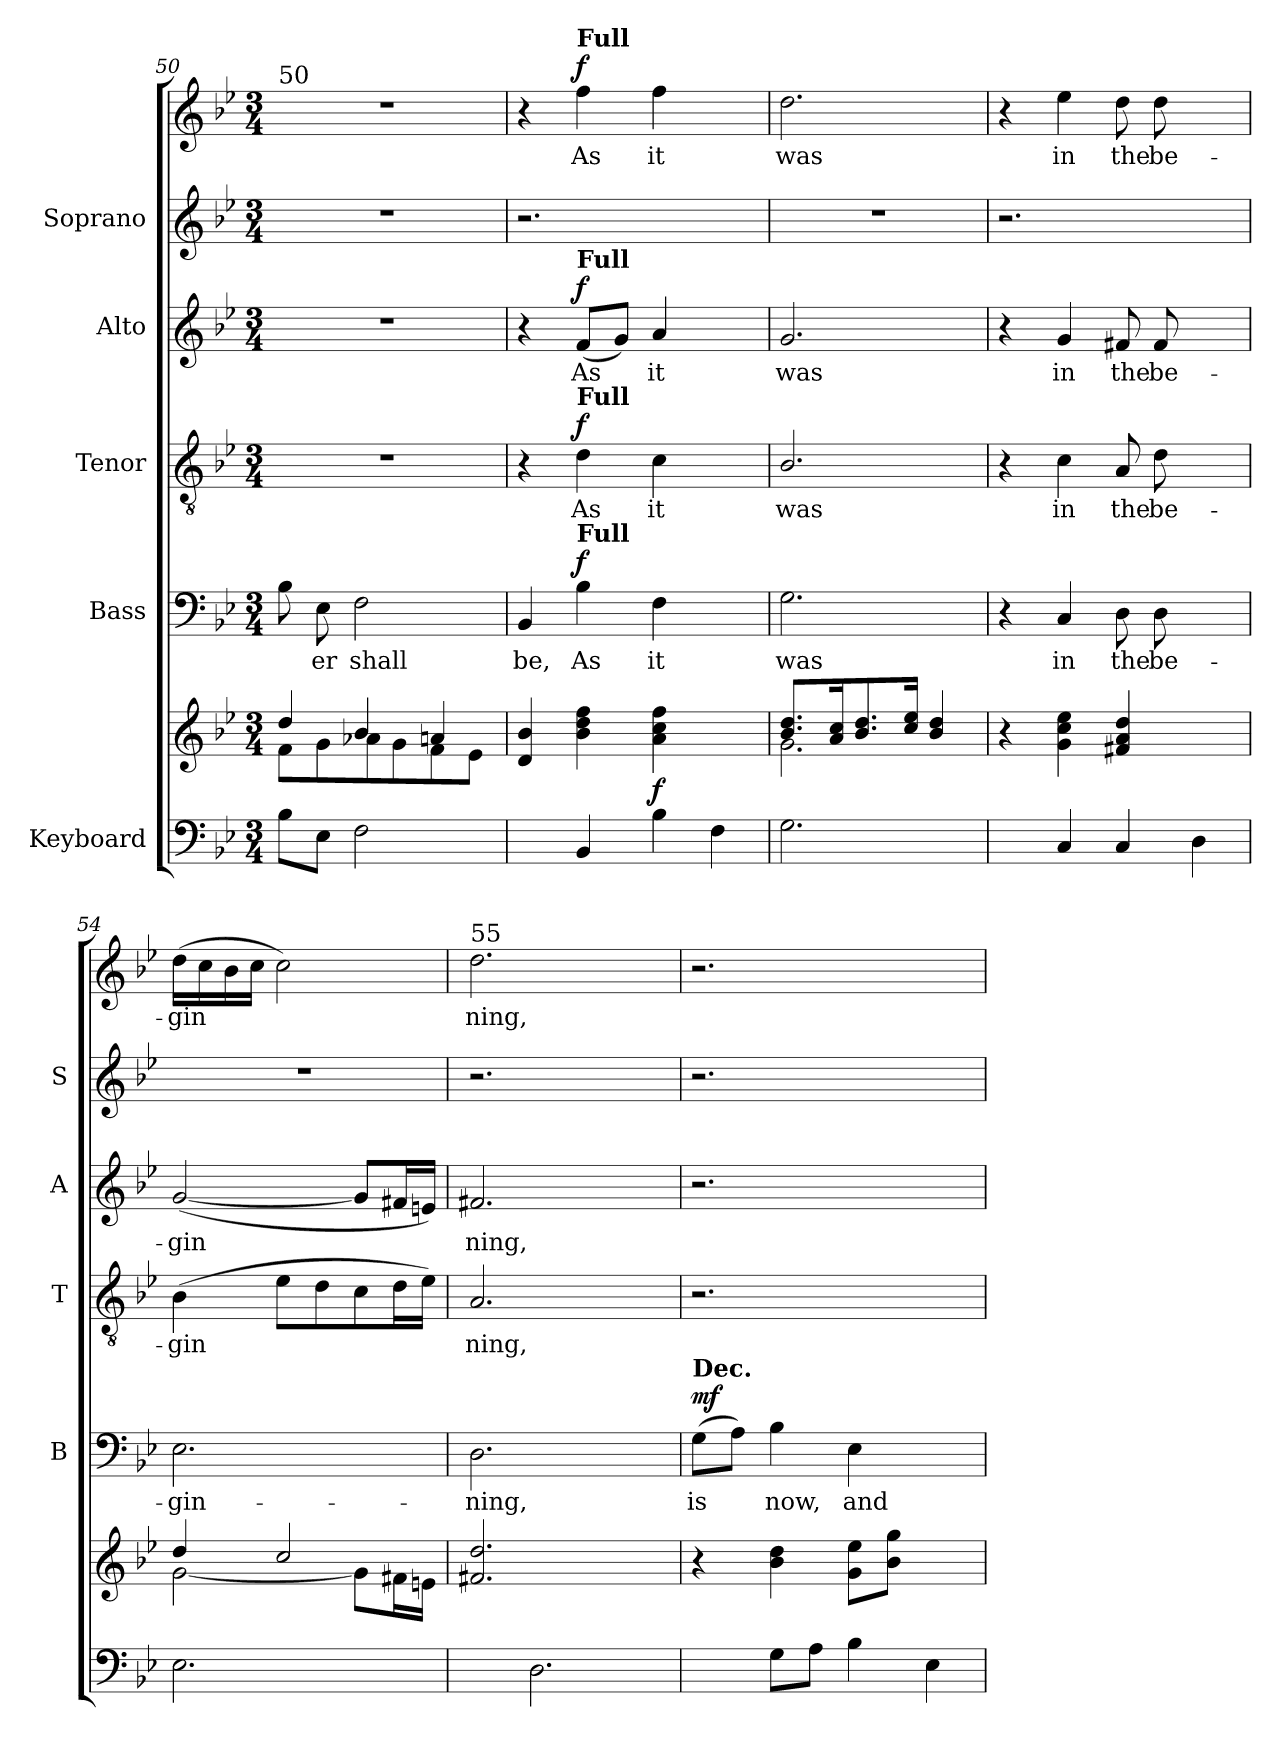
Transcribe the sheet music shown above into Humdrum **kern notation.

**kern	**kern	**dynam	**kern	**text	**dynam	**kern	**text	**dynam	**kern	**text	**dynam	**kern	**kern	**text	**dynam
*part5	*part5	*part5	*part4	*part4	*part4	*part3	*part3	*part3	*part2	*part2	*part2	*part1	*part1	*part1	*part1
*staff7	*staff6	*staff6/7	*staff5	*staff5	*staff5	*staff4	*staff4	*staff4	*staff3	*staff3	*staff3	*staff2	*staff1	*staff1	*staff1/2
*I"Keyboard	*	*	*I"Bass	*	*	*I"Tenor	*	*	*I"Alto	*	*	*I"Soprano	*	*	*
*	*	*	*I'B	*	*	*I'T	*	*	*I'A	*	*	*I'S	*	*	*
*clefF4	*clefG2	*	*clefF4	*	*	*clefGv2	*	*	*clefG2	*	*	*clefG2	*clefG2	*	*
*k[b-e-]	*k[b-e-]	*	*k[b-e-]	*	*	*k[b-e-]	*	*	*k[b-e-]	*	*	*k[b-e-]	*k[b-e-]	*	*
*B-:	*B-:	*	*B-:	*	*	*B-:	*	*	*B-:	*	*	*B-:	*B-:	*	*
*M3/4	*M3/4	*	*M3/4	*	*	*M3/4	*	*	*M3/4	*	*	*M3/4	*M3/4	*	*
=50	=50	=50	=50	=50	=50	=50	=50	=50	=50	=50	=50	=50	=50	=50	=50
*	*^	*	*	*	*	*	*	*	*	*	*	*	*	*	*
!	!	!	!	!	!	!	!	!	!	!	!	!	!	!LO:TX:a:t=50	!	!
8B-\L	4dd/	8f\L	.	8B-\	.	.	2.r	.	.	2.r	.	.	2.r	2.r	.	.
!	!	!	!	!	!LO:LY:b	!	!	!	!	!	!	!	!	!	!	!
8E-\J	.	8g\	.	8E-\	er	.	.	.	.	.	.	.	.	.	.	.
!	!	!	!	!	!LO:LY:b	!	!	!	!	!	!	!	!	!	!	!
2F\	4b-/	8a-X\	.	2F\	shall	.	.	.	.	.	.	.	.	.	.	.
.	.	8g\	.	.	.	.	.	.	.	.	.	.	.	.	.	.
.	4an/	8f\	.	.	.	.	.	.	.	.	.	.	.	.	.	.
.	.	8e-\J	.	.	.	.	.	.	.	.	.	.	.	.	.	.
=51	=51	=51	=51	=51	=51	=51	=51	=51	=51	=51	=51	=51	=51	=51	=51	=51
!	!	!LO:N:vis=1	!	!	!LO:LY:b	!	!	!	!	!	!	!	!	!	!	!
4ryy	4d/ 4b-/	2.ryy	.	4BB-/	be,	.	4r	.	.	4r	.	.	2.r	4r	.	.
!	!	!	!	!	!	!	!	!	!	!	!	!	!	!LO:TX:a:B:t=Full	!	!
!	!	!	!	!	!	!	!	!	!	!LO:TX:a:B:t=Full	!	!	!	!	!	!
!	!	!	!	!	!	!	!LO:TX:a:B:t=Full	!	!	!	!	!	!	!	!	!
!	!	!	!	!LO:TX:a:B:t=Full	!	!	!	!	!	!	!	!	!	!	!	!
!	!	!	!	!	!LO:LY:b	!LO:DY:b	!	!LO:LY:b	!LO:DY:b	!	!LO:LY:b	!LO:DY:b	!	!	!LO:LY:b	!LO:DY:b
4BB-/	4b-\ 4dd\ 4ff\	.	.	4B-\	As	f	4d\	As	f	(<8f/L	As	f	.	4ff\	As	f
.	.	.	.	.	.	.	.	.	.	8g/J)	.	.	.	.	.	.
!	!	!	!LO:DY:a=2	!	!LO:LY:b	!	!	!LO:LY:b	!	!	!LO:LY:b	!	!	!	!LO:LY:b	!
4B-\	4a\ 4cc\ 4ff\	.	f	4F\	it	.	4c\	it	.	4a/	it	.	.	4ff\	it	.
4F\	4ryy	4ryy	.	4ryy	.	.	4ryy	.	.	4ryy	.	.	4ryy	4ryy	.	.
=52	=52	=52	=52	=52	=52	=52	=52	=52	=52	=52	=52	=52	=52	=52	=52	=52
!	!	!	!	!	!LO:LY:b	!	!	!LO:LY:b	!	!	!LO:LY:b	!	!	!	!LO:LY:b	!
2.G\	8.b-/ 8.dd/L	2.g\	.	2.G\	was	.	2.B-/	was	.	2.g/	was	.	2.r	2.dd\	was	.
.	16a/ 16cc/k	.	.	.	.	.	.	.	.	.	.	.	.	.	.	.
.	8.b-/ 8.dd/	.	.	.	.	.	.	.	.	.	.	.	.	.	.	.
.	16cc/ 16ee-/Jk	.	.	.	.	.	.	.	.	.	.	.	.	.	.	.
.	4b-/ 4dd/	.	.	.	.	.	.	.	.	.	.	.	.	.	.	.
!!LO:LB:g=z
=53	=53	=53	=53	=53	=53	=53	=53	=53	=53	=53	=53	=53	=53	=53	=53	=53
!	!	!LO:N:vis=1	!	!	!	!	!	!	!	!	!	!	!	!	!	!
4ryy	4r	2.ryy	.	4r	.	.	4r	.	.	4r	.	.	2.r	4r	.	.
!	!	!	!	!	!LO:LY:b	!	!	!LO:LY:b	!	!	!LO:LY:b	!	!	!	!LO:LY:b	!
4C/	4g\ 4cc\ 4ee-\	.	.	4C/	in	.	4c\	in	.	4g/	in	.	.	4ee-\	in	.
!	!	!	!	!	!LO:LY:b	!	!	!LO:LY:b	!	!	!LO:LY:b	!	!	!	!LO:LY:b	!
4C/	4f#X/ 4a/ 4dd/	.	.	8D\	the	.	8A/	the	.	8f#X/	the	.	.	8dd\	the	.
!	!	!	!	!	!LO:LY:b	!	!	!LO:LY:b	!	!	!LO:LY:b	!	!	!	!LO:LY:b	!
.	.	.	.	8D\	be-	.	8d\	be-	.	8f#/	be-	.	.	8dd\	be-	.
4D\	4ryy	4ryy	.	4ryy	.	.	4ryy	.	.	4ryy	.	.	4ryy	4ryy	.	.
=54	=54	=54	=54	=54	=54	=54	=54	=54	=54	=54	=54	=54	=54	=54	=54	=54
!	!	!	!	!	!LO:LY:b	!	!	!LO:LY:b	!	!	!LO:LY:b	!	!	!	!LO:LY:b	!
2.E-\	4dd/	[<2g\	.	2.E-\	-gin-	.	(>4B-\	-gin­	.	(<[2g/	-gin­	.	2.r	(>16dd\LL	-gin­	.
.	.	.	.	.	.	.	.	.	.	.	.	.	.	16cc\	.	.
.	.	.	.	.	.	.	.	.	.	.	.	.	.	16b-\	.	.
.	.	.	.	.	.	.	.	.	.	.	.	.	.	16cc\JJ	.	.
.	2cc/	.	.	.	.	.	8e-\L	.	.	.	.	.	.	2cc\)	.	.
.	.	.	.	.	.	.	8d\	.	.	.	.	.	.	.	.	.
.	.	8g\L]	.	.	.	.	8c\	.	.	8g/L]	.	.	.	.	.	.
.	.	16f#X\L	.	.	.	.	16d\L	.	.	16f#X/L	.	.	.	.	.	.
.	.	16en\JJ	.	.	.	.	16e-i\JJ)	.	.	16en/JJ)	.	.	.	.	.	.
=55	=55	=55	=55	=55	=55	=55	=55	=55	=55	=55	=55	=55	=55	=55	=55	=55
!	!	!	!	!	!	!	!	!	!	!	!	!	!	!LO:TX:a:t=55	!	!
!	!	!LO:N:vis=1	!	!	!LO:LY:b	!	!	!LO:LY:b	!	!	!LO:LY:b	!	!	!	!LO:LY:b	!
4ryy	2.f#X/ 2.dd/	2.ryy	.	2.D\	-ning,	.	2.A/	ning,	.	2.f#X/	ning,	.	2.r	2.dd\	ning,	.
2.D\	.	.	.	.	.	.	.	.	.	.	.	.	.	.	.	.
.	4ryy	4ryy	.	4ryy	.	.	4ryy	.	.	4ryy	.	.	4ryy	4ryy	.	.
=56	=56	=56	=56	=56	=56	=56	=56	=56	=56	=56	=56	=56	=56	=56	=56	=56
!	!	!	!	!LO:TX:a:B:t=Dec.	!	!	!	!	!	!	!	!	!	!	!	!
!	!	!LO:N:vis=1	!	!	!LO:LY:b	!LO:DY:b	!	!	!	!	!	!	!	!	!	!
4ryy	4r	2.ryy	.	(>8G\L	is	mf	2.r	.	.	2.r	.	.	2.r	2.r	.	.
.	.	.	.	8A\J)	.	.	.	.	.	.	.	.	.	.	.	.
!	!	!	!	!	!LO:LY:b	!	!	!	!	!	!	!	!	!	!	!
8G\L	4b-\ 4dd\	.	.	4B-\	now,	.	.	.	.	.	.	.	.	.	.	.
8A\J	.	.	.	.	.	.	.	.	.	.	.	.	.	.	.	.
!	!	!	!	!	!LO:LY:b	!	!	!	!	!	!	!	!	!	!	!
4B-\	8g\ 8ee-\L	.	.	4E-\	and	.	.	.	.	.	.	.	.	.	.	.
.	8b-\ 8gg\J	.	.	.	.	.	.	.	.	.	.	.	.	.	.	.
4E-\	4ryy	4ryy	.	4ryy	.	.	4ryy	.	.	4ryy	.	.	4ryy	4ryy	.	.
*	*v	*v	*	*	*	*	*	*	*	*	*	*	*	*	*	*
=	=	=	=	=	=	=	=	=	=	=	=	=	=	=	=
*-	*-	*-	*-	*-	*-	*-	*-	*-	*-	*-	*-	*-	*-	*-	*-
